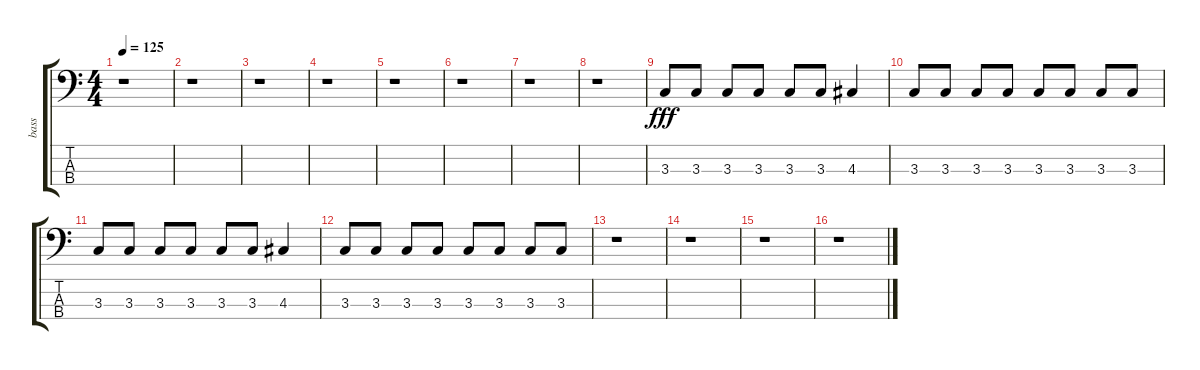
\track ("bass" "bass") {instrument electricbassfinger}
\staff {score tabs}
\tuning (G2 D2 A1 E1) {hide}
\ts (4 4)
\tempo 125
\clef f4
\ks c
r.1{dy fff instrument electricbassfinger} |
r.1 |
r.1 |
r.1 |
r.1 |
r.1 |
r.1 |
r.1 |
3.3.8 3.3.8 3.3.8 3.3.8 3.3.8 3.3.8 4.3.4 |
3.3.8 3.3.8 3.3.8 3.3.8 3.3.8 3.3.8 3.3.8 3.3.8 |
3.3.8 3.3.8 3.3.8 3.3.8 3.3.8 3.3.8 4.3.4 |
3.3.8 3.3.8 3.3.8 3.3.8 3.3.8 3.3.8 3.3.8 3.3.8 |
r.1 |
r.1 |
r.1 |
r.1
